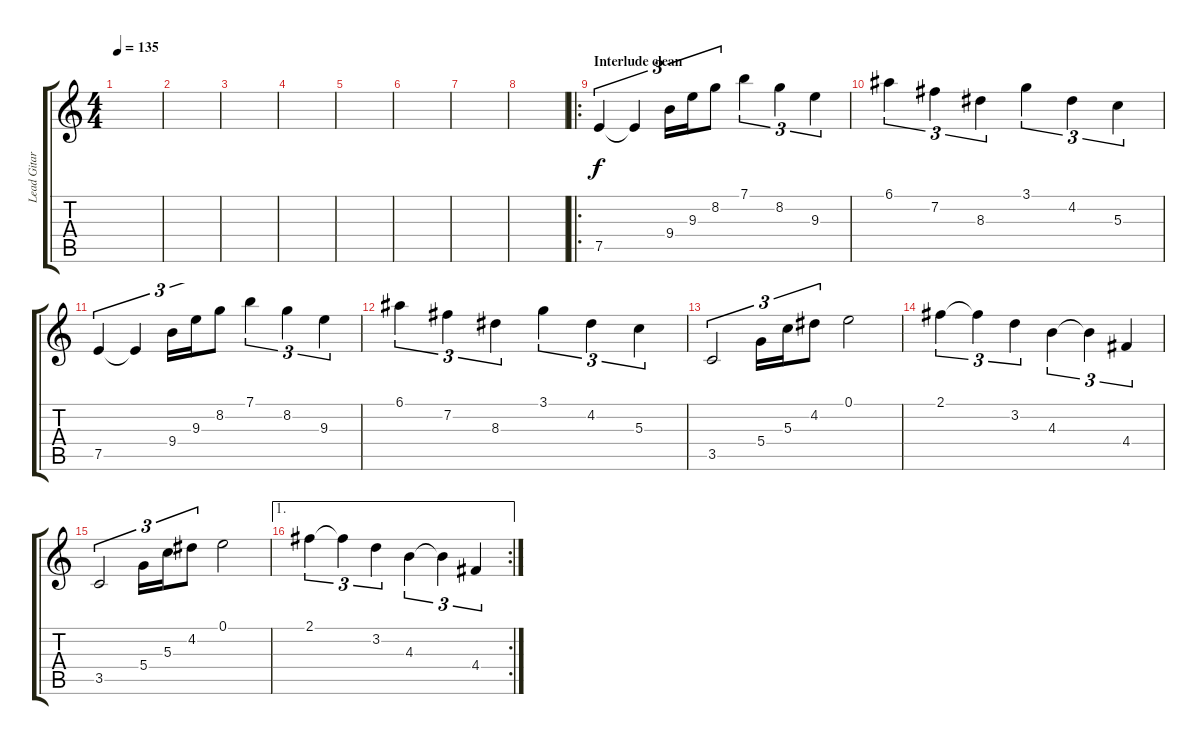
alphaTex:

\track ("Lead Gitarre clean" "Lead Gitar") {instrument acousticguitarsteel}
\staff {score tabs}
\tuning (E4 B3 G3 D3 A2 E2) {hide}
\ts (4 4)
\tempo 135
\clef g2
\ks c
|
|
|
|
|
|
|
|
\ro
\section ("" "Interlude clean")
7.5.4{tu (3 2)} 7.5{t}.4{tu (3 2)} 9.4.16{tu (3 2)} 9.3.16{tu (3 2)} 8.2.8{tu (3 2)} 7.1.4{tu (3 2)} 8.2.4{tu (3 2)} 9.3.4{tu (3 2)} |
6.1.4{tu (3 2)} 7.2.4{tu (3 2)} 8.3.4{tu (3 2)} 3.1.4{tu (3 2)} 4.2.4{tu (3 2)} 5.3.4{tu (3 2)} |
7.5.4{tu (3 2)} 7.5{t}.4{tu (3 2)} 9.4.16{tu (3 2)} 9.3.16{tu (3 2)} 8.2.8{tu (3 2)} 7.1.4{tu (3 2)} 8.2.4{tu (3 2)} 9.3.4{tu (3 2)} |
6.1.4{tu (3 2)} 7.2.4{tu (3 2)} 8.3.4{tu (3 2)} 3.1.4{tu (3 2)} 4.2.4{tu (3 2)} 5.3.4{tu (3 2)} |
3.5.2{tu (3 2)} 5.4.16{tu (3 2)} 5.3.16{tu (3 2)} 4.2.8{tu (3 2)} 0.1.2 |
2.1.4{tu (3 2)} 2.1{t}.4{tu (3 2)} 3.2.4{tu (3 2)} 4.3.4{tu (3 2)} 4.3{t}.4{tu (3 2)} 4.4.4{tu (3 2)} |
3.5.2{tu (3 2)} 5.4.16{tu (3 2)} 5.3.16{tu (3 2)} 4.2.8{tu (3 2)} 0.1.2 |
\ae 1
\rc 2
2.1.4{tu (3 2)} 2.1{t}.4{tu (3 2)} 3.2.4{tu (3 2)} 4.3.4{tu (3 2)} 4.3{t}.4{tu (3 2)} 4.4.4{tu (3 2)}
